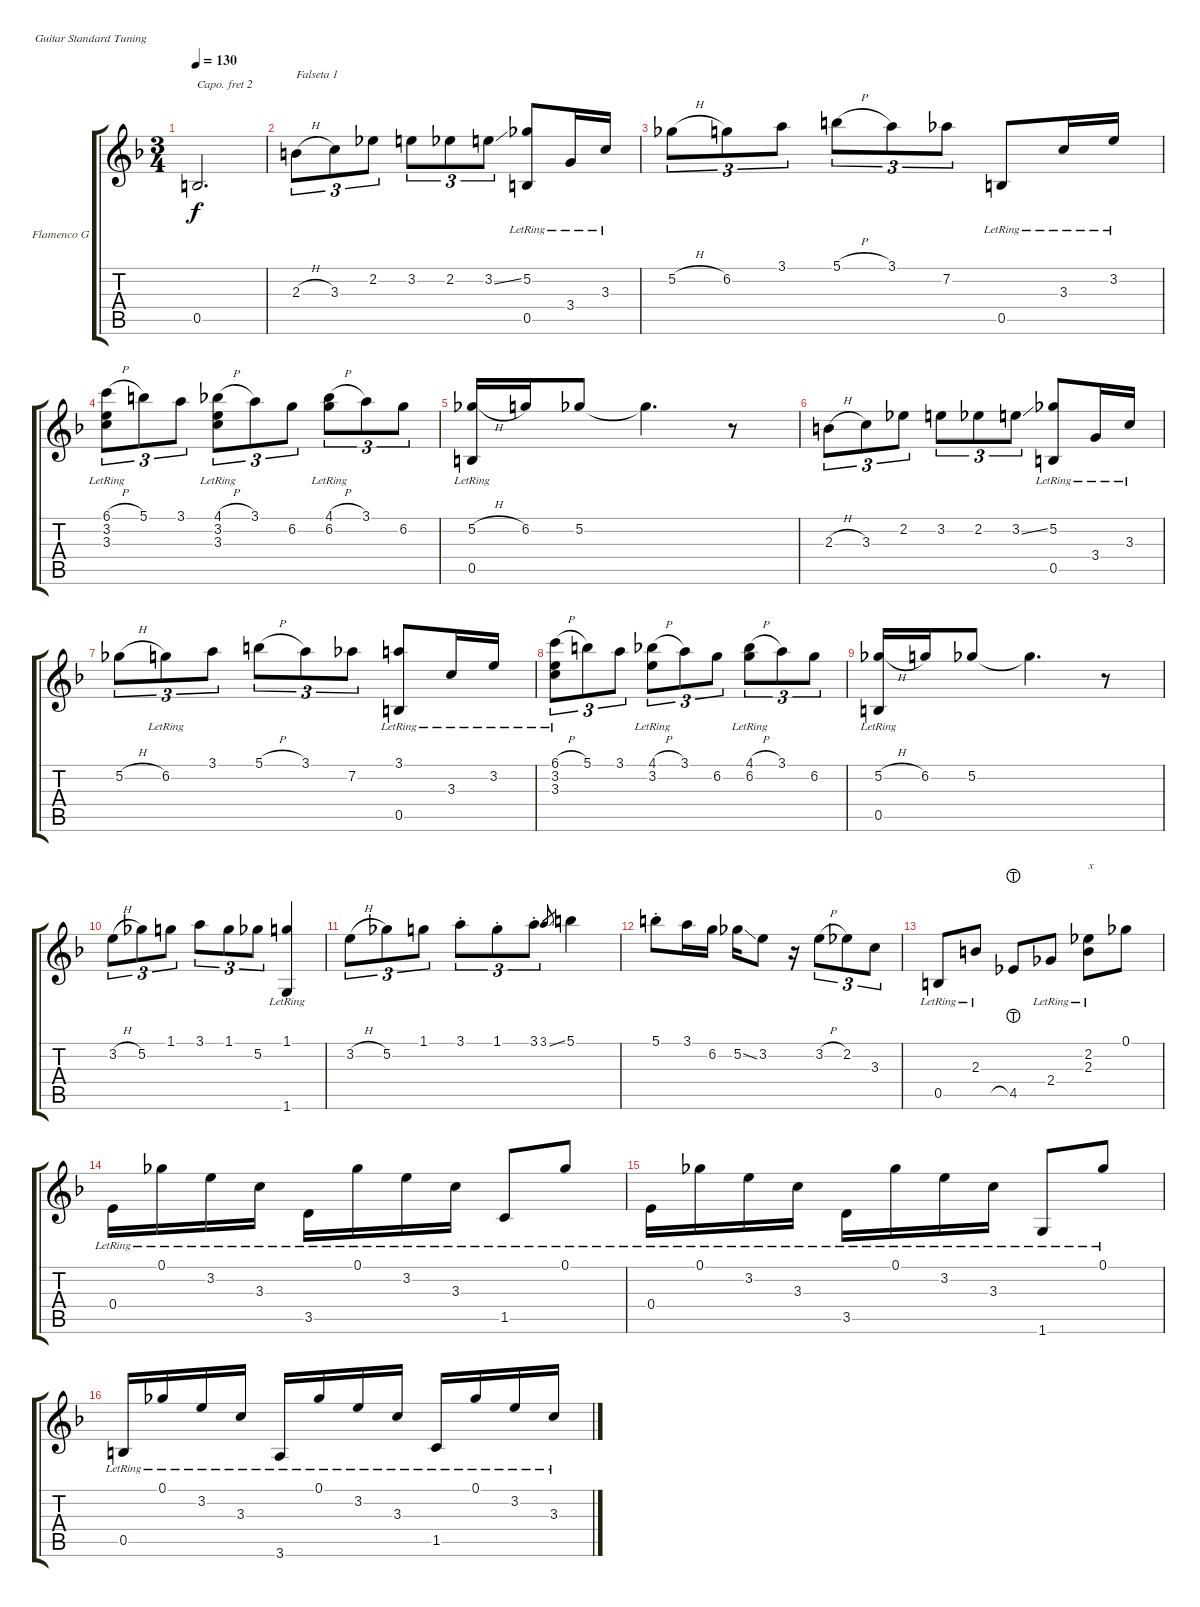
\defaultSystemsLayout 4
\bracketExtendMode groupsimilarinstruments
\firstSystemTrackNameOrientation horizontal
\otherSystemsTrackNameOrientation horizontal
\track ("Flamenco Guitar" "Flamenco G") {instrument acousticguitarnylon}
\staff {score tabs}
\capo 2
\tuning (E4 B3 G3 D3 A2 E2)
\ts (3 4)
\tempo 130
\clef g2
\ks f
0.5.2{d dy f} |
2.3{h}.8{tu (3 2) txt "Falseta 1"} 3.3.8{tu (3 2)} 2.2.8{tu (3 2)} 3.2.8{tu (3 2)} 2.2.8{tu (3 2)} 3.2{ss}.8{tu (3 2)} (5.2{lr} 0.5{lr}).8 3.4{lr}.16 3.3{lr}.16 |
5.2{h}.8{tu (3 2)} 6.2.8{tu (3 2)} 3.1.8{tu (3 2)} 5.1{h}.8{tu (3 2)} 3.1.8{tu (3 2)} 7.2.8{tu (3 2)} 0.5{lr}.8 3.3{lr}.16 3.2{lr}.16 |
(6.1{h} 3.2 3.3{lr}).8{tu (3 2)} 5.1.8{tu (3 2)} 3.1.8{tu (3 2)} (4.1{h} 3.2{lr} 3.3).8{tu (3 2)} 3.1.8{tu (3 2)} 6.2.8{tu (3 2)} (6.2{lr} 4.1{h}).8{tu (3 2)} 3.1.8{tu (3 2)} 6.2.8{tu (3 2)} |
(5.2{h} 0.5{lr}).16 6.2.16 5.2.8 5.2{t}.4{d} r.8 |
2.3{h}.8{tu (3 2)} 3.3.8{tu (3 2)} 2.2.8{tu (3 2)} 3.2.8{tu (3 2)} 2.2.8{tu (3 2)} 3.2{ss}.8{tu (3 2)} (5.2{lr} 0.5{lr}).8 3.4{lr}.16 3.3{lr}.16 |
5.2{h}.8{tu (3 2)} 6.2{lr}.8{tu (3 2)} 3.1.8{tu (3 2)} 5.1{h}.8{tu (3 2)} 3.1.8{tu (3 2)} 7.2.8{tu (3 2)} (3.1{lr} 0.5{lr}).8 3.3{lr}.16 3.2{lr}.16 |
(6.1{h lr} 3.2{lr} 3.3{lr}).8{tu (3 2)} 5.1.8{tu (3 2)} 3.1.8{tu (3 2)} (4.1{h} 3.2{lr}).8{tu (3 2)} 3.1.8{tu (3 2)} 6.2.8{tu (3 2)} (6.2{lr} 4.1{h}).8{tu (3 2)} 3.1.8{tu (3 2)} 6.2.8{tu (3 2)} |
(5.2{h} 0.5{lr}).16 6.2.16 5.2.8 5.2{t}.4{d} r.8 |
\scale
0.249001 3.2{h}.8{tu (3 2)} 5.2.8{tu (3 2)} 1.1.8{tu (3 2)} 3.1.8{tu (3 2)} 1.1.8{tu (3 2)} 5.2.8{tu (3 2)} (1.1 1.6{lr}).4 |
\scale
0.22237 3.2{h}.8{tu (3 2)} 5.2.8{tu (3 2)} 1.1.8{tu (3 2)} 3.1{st}.8{tu (3 2)} 1.1{st}.8{tu (3 2)} 3.1{st}.8{tu (3 2)} 3.1{ss}.8{tu (3 2) gr} 5.1.4 |
\scale
0.243675 5.1{st}.8 3.1.16 6.2.16 5.2{ss}.16 3.2.8 r.16 3.2{h}.8{tu (3 2)} 2.2.8{tu (3 2)} 3.3.8{tu (3 2)} |
\scale
0.284953 0.5{lr}.8 2.3{lr}.8 4.5{lht}.8 2.4{lr}.8 (2.3{lr} 2.2{lr}).8{txt "x"} 0.1.8 |
0.4{lr}.16 0.1{lr}.16 3.2{lr}.16 3.3{lr}.16 3.5{lr}.16 0.1{lr}.16 3.2{lr}.16 3.3{lr}.16 1.5{lr}.8 0.1{lr}.8 |
0.4{lr}.16 0.1{lr}.16 3.2{lr}.16 3.3{lr}.16 3.5{lr}.16 0.1{lr}.16 3.2{lr}.16 3.3{lr}.16 1.6{lr}.8 0.1{lr}.8 |
0.5{lr}.16 0.1{lr}.16 3.2{lr}.16 3.3{lr}.16 3.6{lr}.16 0.1{lr}.16 3.2{lr}.16 3.3{lr}.16 1.5{lr}.16 0.1{lr}.16 3.2{lr}.16 3.3{lr}.16
